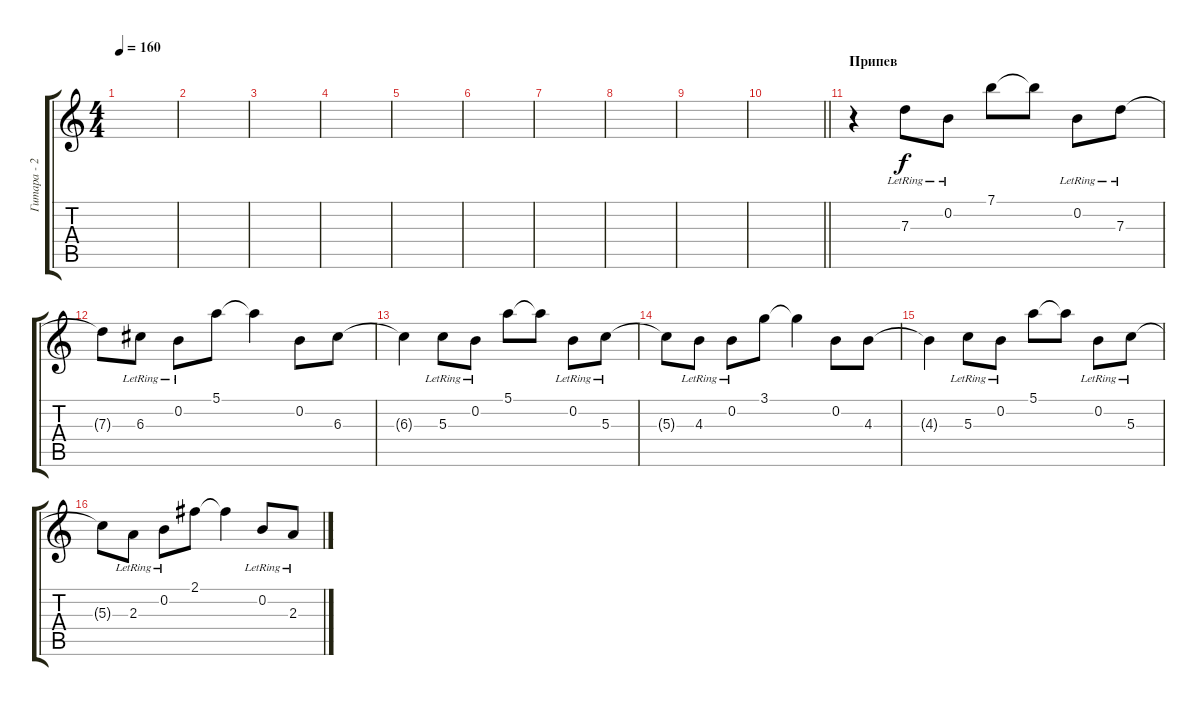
\track ("Гитара - 2" "Гитара - 2") {instrument acousticguitarnylon}
\staff {score tabs}
\tuning (E4 B3 G3 D3 A2 E2) {hide}
\ts (4 4)
\tempo 160
\clef g2
\ks c
|
|
|
|
|
|
|
|
|
\barLineRight lightlight
|
\section ("" "Припев")
r.4 7.3{lr}.8 0.2{lr}.8 7.1.8 7.1{t}.8 0.2{lr}.8 7.3{lr}.8 |
7.3{t}.8 6.3{lr}.8 0.2{lr}.8 5.1.8 5.1{t}.4 0.2.8 6.3.8 |
6.3{t}.4 5.3{lr}.8 0.2{lr}.8 5.1.8 5.1{t}.8 0.2{lr}.8 5.3{lr}.8 |
5.3{t}.8 4.3{lr}.8 0.2{lr}.8 3.1.8 3.1{t}.4 0.2.8 4.3.8 |
4.3{t}.4 5.3{lr}.8 0.2{lr}.8 5.1.8 5.1{t}.8 0.2{lr}.8 5.3{lr}.8 |
5.3{t}.8 2.3{lr}.8 0.2{lr}.8 2.1.8 2.1{t}.4 0.2{lr}.8 2.3{lr}.8
